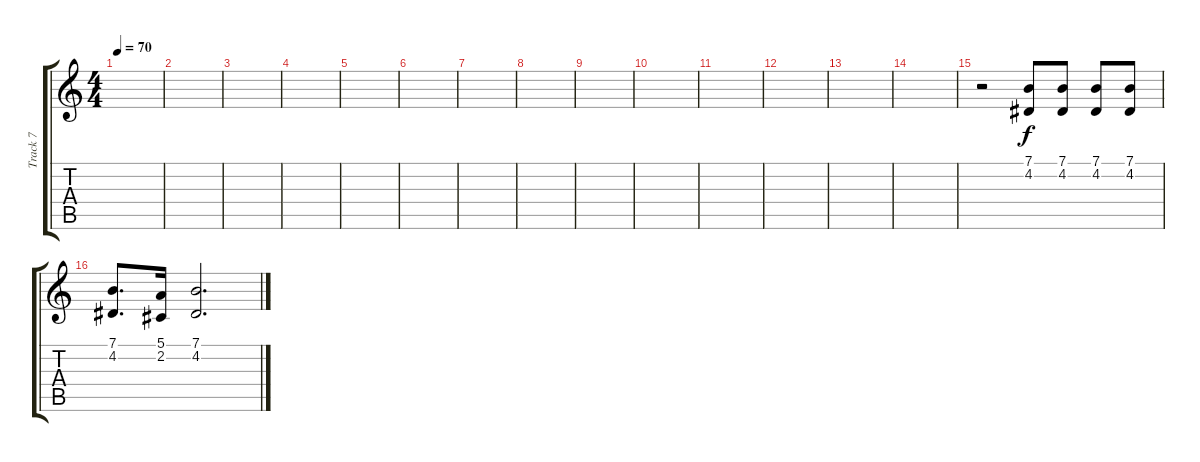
\track ("Track 7" "Track 7") {instrument electricpiano2}
\staff {score tabs}
\tuning (E4 B3 G3 D3 A2 E2) {hide}
\ts (4 4)
\tempo 70
\clef g2
\ks c
|
|
|
|
|
|
|
|
|
|
|
|
|
|
r.2 (7.1 4.2).8 (7.1 4.2).8 (7.1 4.2).8 (7.1 4.2).8 |
(7.1 4.2).8{d} (5.1 2.2).16 (7.1 4.2).2{d}
